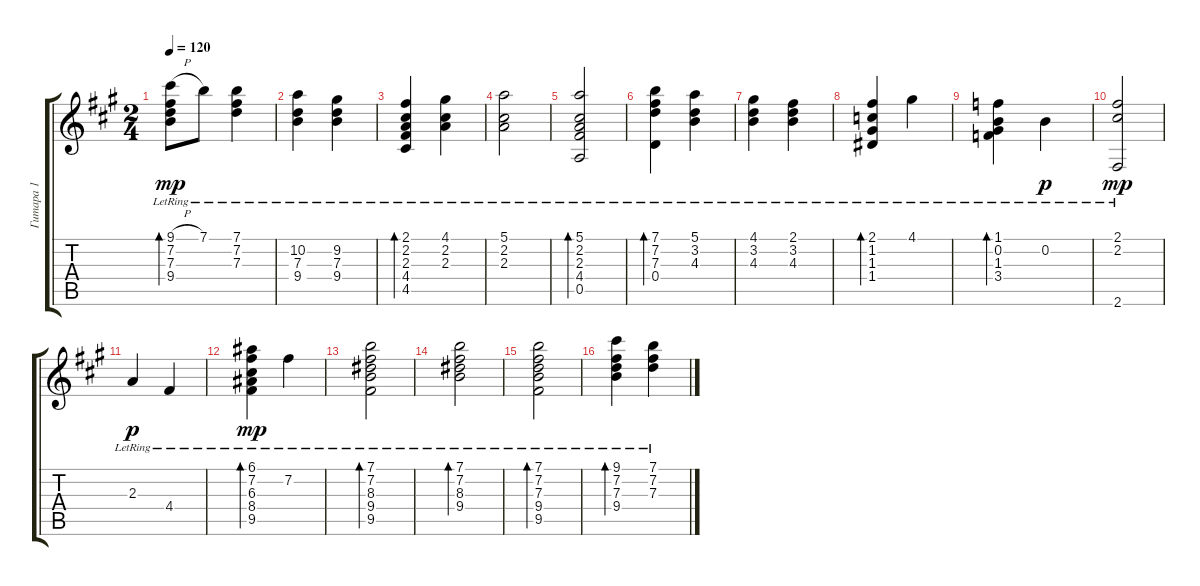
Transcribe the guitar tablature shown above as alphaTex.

\track ("Гитара 1" "Гитара 1") {instrument acousticguitarsteel}
\staff {score tabs}
\tuning (E4 B3 G3 D3 A2 E2) {hide}
\ts (2 4)
\tempo 120
\clef g2
\ks f#minor
(9.1{h lr} 7.2{lr} 7.3{lr} 9.4{lr}).8{bd 120 dy mp} 7.1{lr}.8 (7.1{lr} 7.2{lr} 7.3{lr}).4 |
(10.2{lr} 7.3{lr} 9.4{lr}).4 (9.2{lr} 7.3{lr} 9.4{lr}).4 |
(2.1{lr} 2.2{lr} 2.3{lr} 4.4{lr} 4.5{lr}).4{bd 120} (4.1{lr} 2.2{lr} 2.3{lr}).4 |
(5.1{lr} 2.2{lr} 2.3{lr}).2 |
(5.1{lr} 2.2{lr} 2.3{lr} 4.4{lr} 0.5{lr}).2{bd 120} |
(7.1{lr} 7.2{lr} 7.3{lr} 0.4{lr}).4{bd 120} (5.1{lr} 3.2{lr} 4.3{lr}).4 |
(4.1{lr} 3.2{lr} 4.3{lr}).4 (2.1{lr} 3.2{lr} 4.3{lr}).4 |
(2.1{lr} 1.2{lr} 1.3{lr} 1.4{lr}).4{bd 120} 4.1{lr}.4 |
(1.1{lr} 0.2{lr} 1.3{lr} 3.4).4{bd 120} 0.2{lr}.4{dy p} |
(2.1{lr} 2.2{lr} 2.6{lr}).2{dy mp} |
2.3{lr}.4{dy p} 4.4{lr}.4 |
(6.1{lr} 7.2{lr} 6.3{lr} 8.4{lr} 9.5{lr}).4{bd 120 dy mp} 7.2{lr}.4 |
(7.1{lr} 7.2{lr} 8.3{lr} 9.4{lr} 9.5{lr}).2{bd 120} |
(7.1{lr} 7.2{lr} 8.3{lr} 9.4{lr}).2{bd 120} |
(7.1{lr} 7.2{lr} 7.3{lr} 9.4{lr} 9.5{lr}).2{bd 240} |
(9.1 7.2{lr} 7.3{lr} 9.4{lr}).4{bd 120} (7.1{lr} 7.2{lr} 7.3{lr}).4
